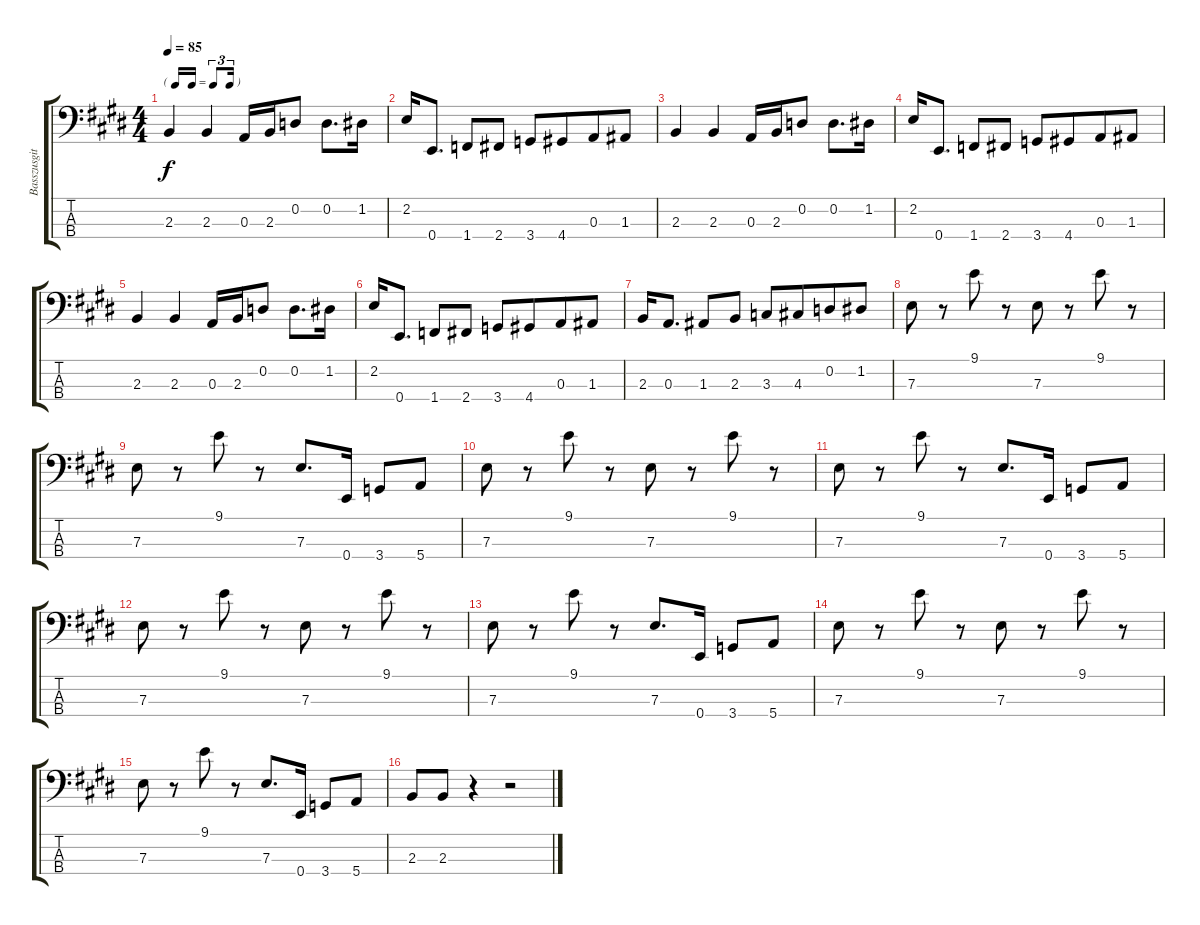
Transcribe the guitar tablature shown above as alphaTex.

\track ("Basszusgitár (Roger Glover)" "Basszusgit") {instrument electricbassfinger}
\staff {score tabs}
\tuning (G2 D2 A1 E1) {hide}
\ts (4 4)
\tf triplet16th
\tempo 85
\clef f4
\ks e
2.3.4{dy f} 2.3.4 0.3.16 2.3.16 0.2.8 0.2.8{d} 1.2.16 |
2.2.16 0.4.8{d} 1.4.8 2.4.8 3.4.8 4.4.8{beam merge} 0.3.8 1.3.8 |
2.3.4 2.3.4 0.3.16 2.3.16 0.2.8 0.2.8{d} 1.2.16 |
2.2.16 0.4.8{d} 1.4.8 2.4.8 3.4.8 4.4.8{beam merge} 0.3.8 1.3.8 |
2.3.4 2.3.4 0.3.16 2.3.16 0.2.8 0.2.8{d} 1.2.16 |
2.2.16 0.4.8{d} 1.4.8 2.4.8 3.4.8 4.4.8{beam merge} 0.3.8 1.3.8 |
2.3.16 0.3.8{d} 1.3.8 2.3.8 3.3.8 4.3.8{beam merge} 0.2.8 1.2.8 |
7.3.8{volume 8} r.8 9.1.8 r.8 7.3.8 r.8 9.1.8 r.8 |
7.3.8 r.8 9.1.8 r.8 7.3.8{d} 0.4.16 3.4.8 5.4.8 |
7.3.8 r.8 9.1.8 r.8 7.3.8 r.8 9.1.8 r.8 |
7.3.8 r.8 9.1.8 r.8 7.3.8{d} 0.4.16 3.4.8 5.4.8 |
7.3.8 r.8 9.1.8 r.8 7.3.8 r.8 9.1.8 r.8 |
7.3.8 r.8 9.1.8 r.8 7.3.8{d} 0.4.16 3.4.8 5.4.8 |
7.3.8 r.8 9.1.8 r.8 7.3.8 r.8 9.1.8 r.8 |
7.3.8 r.8 9.1.8 r.8 7.3.8{d} 0.4.16 3.4.8 5.4.8 |
2.3.8 2.3.8 r.4 r.2
